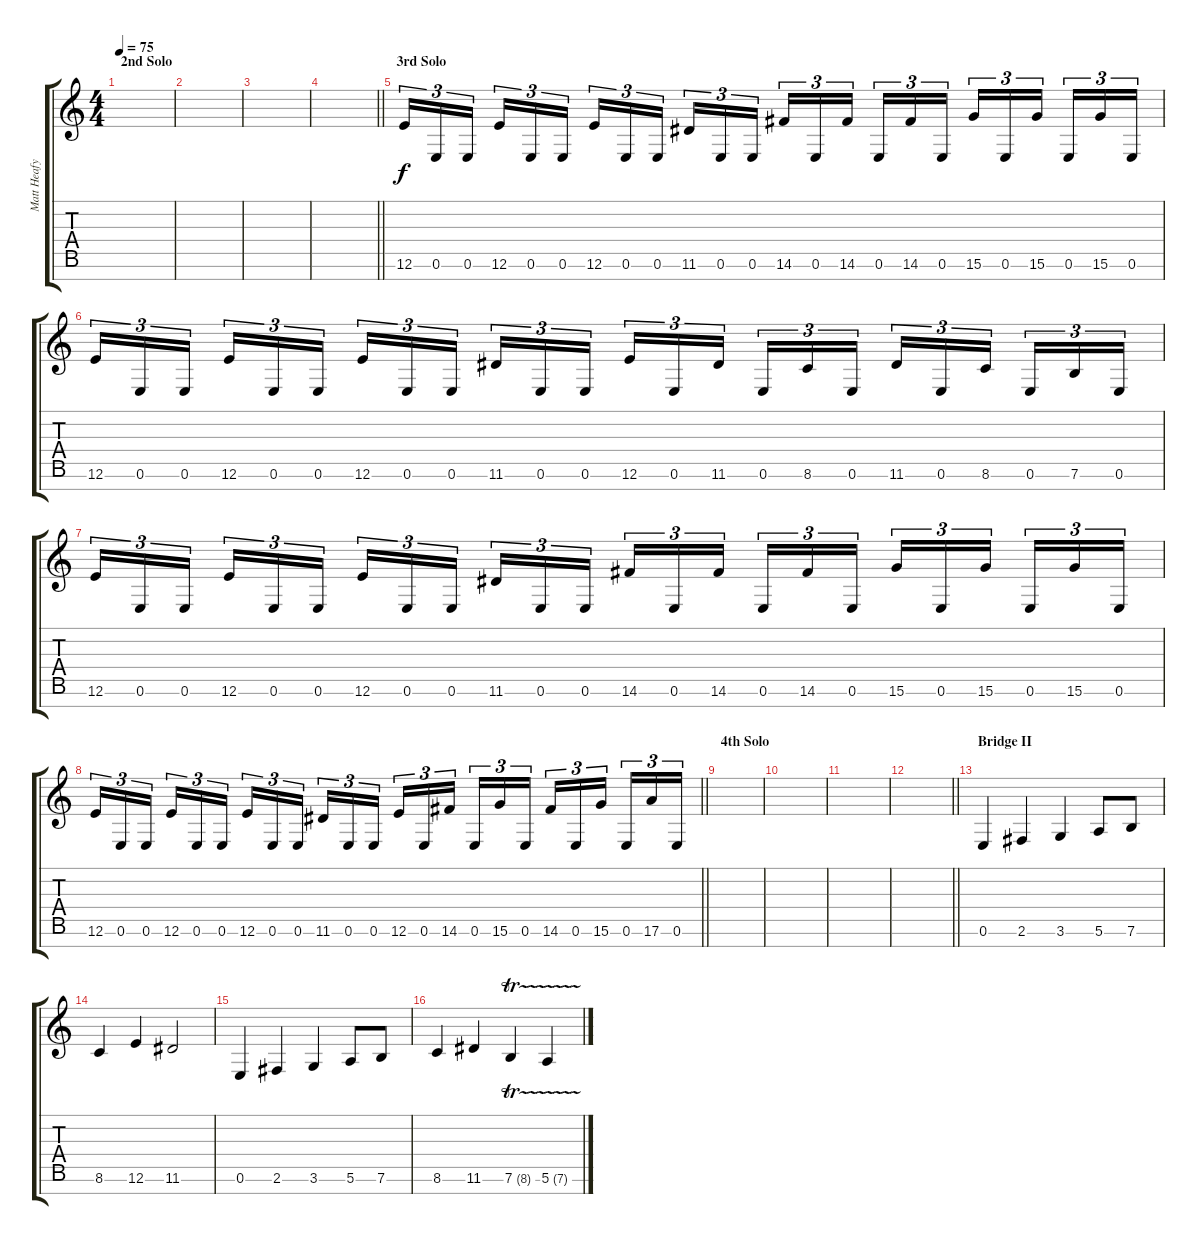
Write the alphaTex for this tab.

\track ("Matt Heafy" "Matt Heafy") {instrument distortionguitar}
\staff {score tabs}
\tuning (E4 B3 G3 D3 A2 E2 B1) {hide}
\ts (4 4)
\section ("" "2nd Solo")
\tempo 75
\clef g2
\ks c
|
|
|
\barLineRight lightlight
|
\section ("" "3rd Solo")
12.6.16{tu (3 2)} 0.6.16{tu (3 2)} 0.6.16{tu (3 2) beam splitsecondary} 12.6.16{tu (3 2)} 0.6.16{tu (3 2)} 0.6.16{tu (3 2)} 12.6.16{tu (3 2)} 0.6.16{tu (3 2)} 0.6.16{tu (3 2) beam splitsecondary} 11.6.16{tu (3 2)} 0.6.16{tu (3 2)} 0.6.16{tu (3 2)} 14.6.16{tu (3 2)} 0.6.16{tu (3 2)} 14.6.16{tu (3 2) beam splitsecondary} 0.6.16{tu (3 2)} 14.6.16{tu (3 2)} 0.6.16{tu (3 2)} 15.6.16{tu (3 2)} 0.6.16{tu (3 2)} 15.6.16{tu (3 2) beam splitsecondary} 0.6.16{tu (3 2)} 15.6.16{tu (3 2)} 0.6.16{tu (3 2)} |
12.6.16{tu (3 2)} 0.6.16{tu (3 2)} 0.6.16{tu (3 2) beam splitsecondary} 12.6.16{tu (3 2)} 0.6.16{tu (3 2)} 0.6.16{tu (3 2)} 12.6.16{tu (3 2)} 0.6.16{tu (3 2)} 0.6.16{tu (3 2) beam splitsecondary} 11.6.16{tu (3 2)} 0.6.16{tu (3 2)} 0.6.16{tu (3 2)} 12.6.16{tu (3 2)} 0.6.16{tu (3 2)} 11.6.16{tu (3 2) beam splitsecondary} 0.6.16{tu (3 2)} 8.6.16{tu (3 2)} 0.6.16{tu (3 2)} 11.6.16{tu (3 2)} 0.6.16{tu (3 2)} 8.6.16{tu (3 2) beam splitsecondary} 0.6.16{tu (3 2)} 7.6.16{tu (3 2)} 0.6.16{tu (3 2)} |
12.6.16{tu (3 2)} 0.6.16{tu (3 2)} 0.6.16{tu (3 2) beam splitsecondary} 12.6.16{tu (3 2)} 0.6.16{tu (3 2)} 0.6.16{tu (3 2)} 12.6.16{tu (3 2)} 0.6.16{tu (3 2)} 0.6.16{tu (3 2) beam splitsecondary} 11.6.16{tu (3 2)} 0.6.16{tu (3 2)} 0.6.16{tu (3 2)} 14.6.16{tu (3 2)} 0.6.16{tu (3 2)} 14.6.16{tu (3 2) beam splitsecondary} 0.6.16{tu (3 2)} 14.6.16{tu (3 2)} 0.6.16{tu (3 2)} 15.6.16{tu (3 2)} 0.6.16{tu (3 2)} 15.6.16{tu (3 2) beam splitsecondary} 0.6.16{tu (3 2)} 15.6.16{tu (3 2)} 0.6.16{tu (3 2)} |
\barLineRight lightlight
12.6.16{tu (3 2)} 0.6.16{tu (3 2)} 0.6.16{tu (3 2) beam splitsecondary} 12.6.16{tu (3 2)} 0.6.16{tu (3 2)} 0.6.16{tu (3 2)} 12.6.16{tu (3 2)} 0.6.16{tu (3 2)} 0.6.16{tu (3 2) beam splitsecondary} 11.6.16{tu (3 2)} 0.6.16{tu (3 2)} 0.6.16{tu (3 2)} 12.6.16{tu (3 2)} 0.6.16{tu (3 2)} 14.6.16{tu (3 2) beam splitsecondary} 0.6.16{tu (3 2)} 15.6.16{tu (3 2)} 0.6.16{tu (3 2)} 14.6.16{tu (3 2)} 0.6.16{tu (3 2)} 15.6.16{tu (3 2) beam splitsecondary} 0.6.16{tu (3 2)} 17.6.16{tu (3 2)} 0.6.16{tu (3 2)} |
\section ("" "4th Solo")
|
|
|
\barLineRight lightlight
|
\section ("" "Bridge II")
0.6.4 2.6.4 3.6.4 5.6.8 7.6.8 |
8.6.4 12.6.4 11.6.2 |
0.6.4 2.6.4 3.6.4 5.6.8 7.6.8 |
8.6.4 11.6.4 7.6{tr (8 32)}.4 5.6{tr (7 32)}.4
